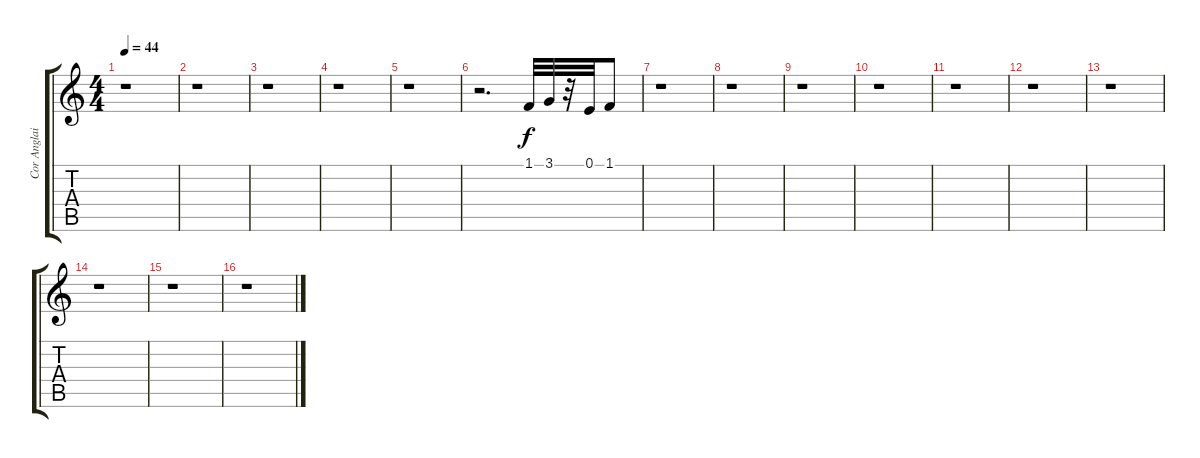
\track ("Cor Anglais" "Cor Anglai") {instrument englishhorn}
\staff {score tabs}
\tuning (E4 B3 G3 D3 A2 E2) {hide}
\ts (4 4)
\tempo 44
\clef g2
\ks c
r.1{dy mf} |
r.1 |
r.1 |
r.1 |
r.1 |
r.2{d} 1.1.32{dy f} 3.1.32 r.32 0.1.32 1.1.8 |
r.1 |
r.1 |
r.1 |
r.1 |
r.1 |
r.1 |
r.1 |
r.1 |
r.1 |
r.1
